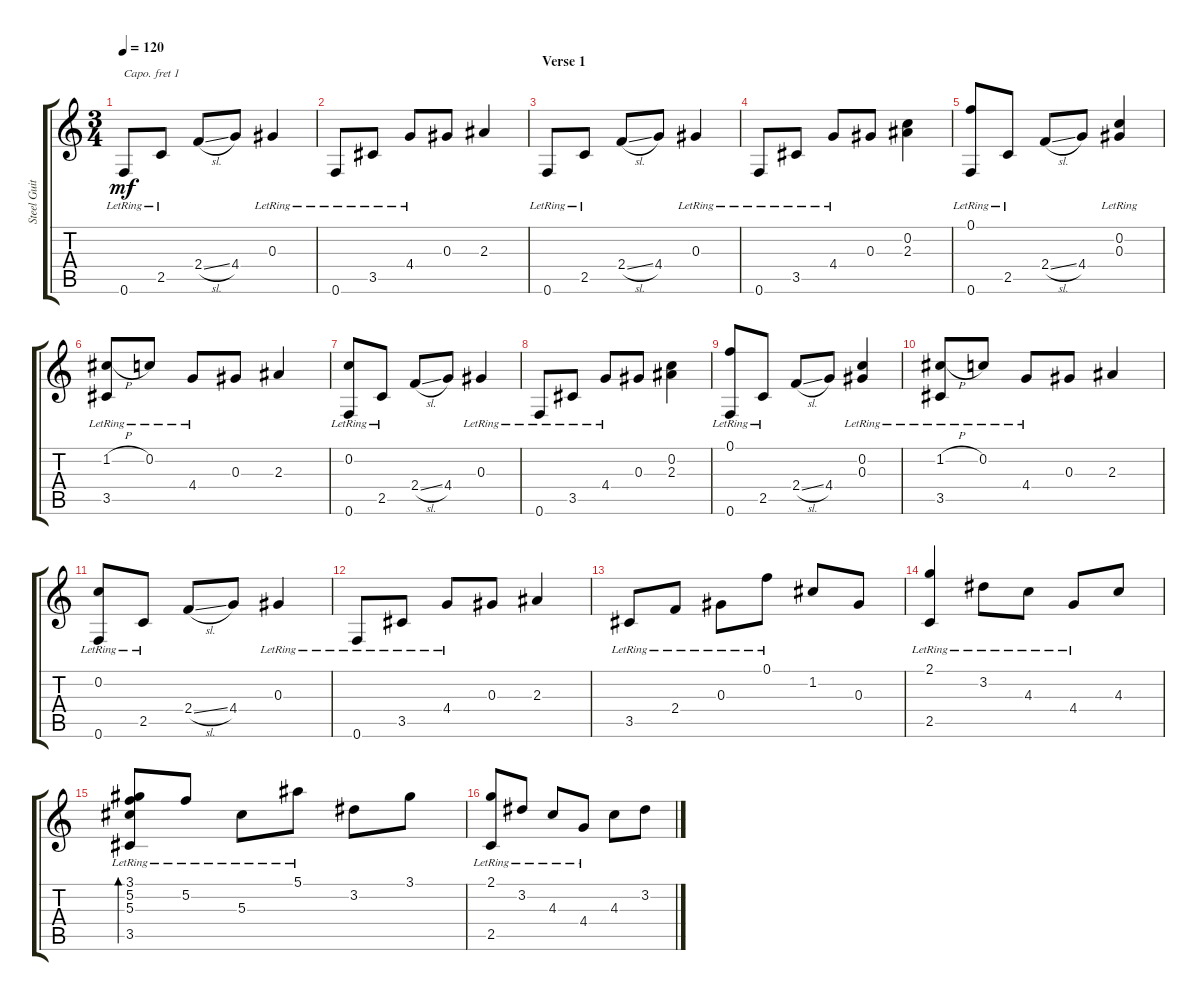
\track ("Steel Guitar" "Steel Guit") {instrument acousticguitarsteel}
\staff {score tabs}
\capo 1
\tuning (E4 B3 G3 D3 A2 E2) {hide}
\ts (3 4)
\tempo 120
\clef g2
\ks c
0.6{lr}.8{dy mf instrument acousticguitarsteel} 2.5{lr}.8 2.4{sl}.8 4.4.8 0.3{lr}.4 |
0.6{lr}.8 3.5{lr}.8 4.4{lr}.8 0.3.8 2.3.4 |
\section ("" "Verse 1")
0.6{lr}.8 2.5{lr}.8 2.4{sl}.8 4.4.8 0.3{lr}.4 |
0.6{lr}.8 3.5{lr}.8 4.4{lr}.8 0.3.8 (0.2 2.3).4 |
(0.1{lr} 0.6{lr}).8 2.5{lr}.8 2.4{sl}.8 4.4.8 (0.2 0.3{lr}).4 |
(1.2{h} 3.5{lr}).8 0.2{lr}.8 4.4{lr}.8 0.3.8 2.3.4 |
(0.2{lr} 0.6{lr}).8 2.5{lr}.8 2.4{sl}.8 4.4.8 0.3{lr}.4 |
0.6{lr}.8 3.5{lr}.8 4.4{lr}.8 0.3.8 (0.2 2.3).4 |
(0.1{lr} 0.6{lr}).8 2.5{lr}.8 2.4{sl}.8 4.4.8 (0.2 0.3{lr}).4 |
(1.2{h} 3.5{lr}).8 0.2{lr}.8 4.4{lr}.8 0.3.8 2.3.4 |
(0.2{lr} 0.6{lr}).8 2.5{lr}.8 2.4{sl}.8 4.4.8 0.3{lr}.4 |
0.6{lr}.8 3.5{lr}.8 4.4{lr}.8 0.3.8 2.3.4 |
3.5{lr}.8 2.4{lr}.8 0.3{lr}.8 0.1{lr}.8 1.2.8 0.3.8 |
(2.1{lr} 2.5{lr}).4 3.2{lr}.8 4.3{lr}.8 4.4{lr}.8 4.3.8 |
(3.1{lr} 5.2{lr} 5.3{lr} 3.5{lr}).8{bd 60} 5.2{lr}.8 5.3{lr}.8 5.1{lr}.8 3.2.8 3.1.8 |
(2.1{lr} 2.5{lr}).8 3.2{lr}.8 4.3{lr}.8 4.4{lr}.8 4.3.8 3.2.8
